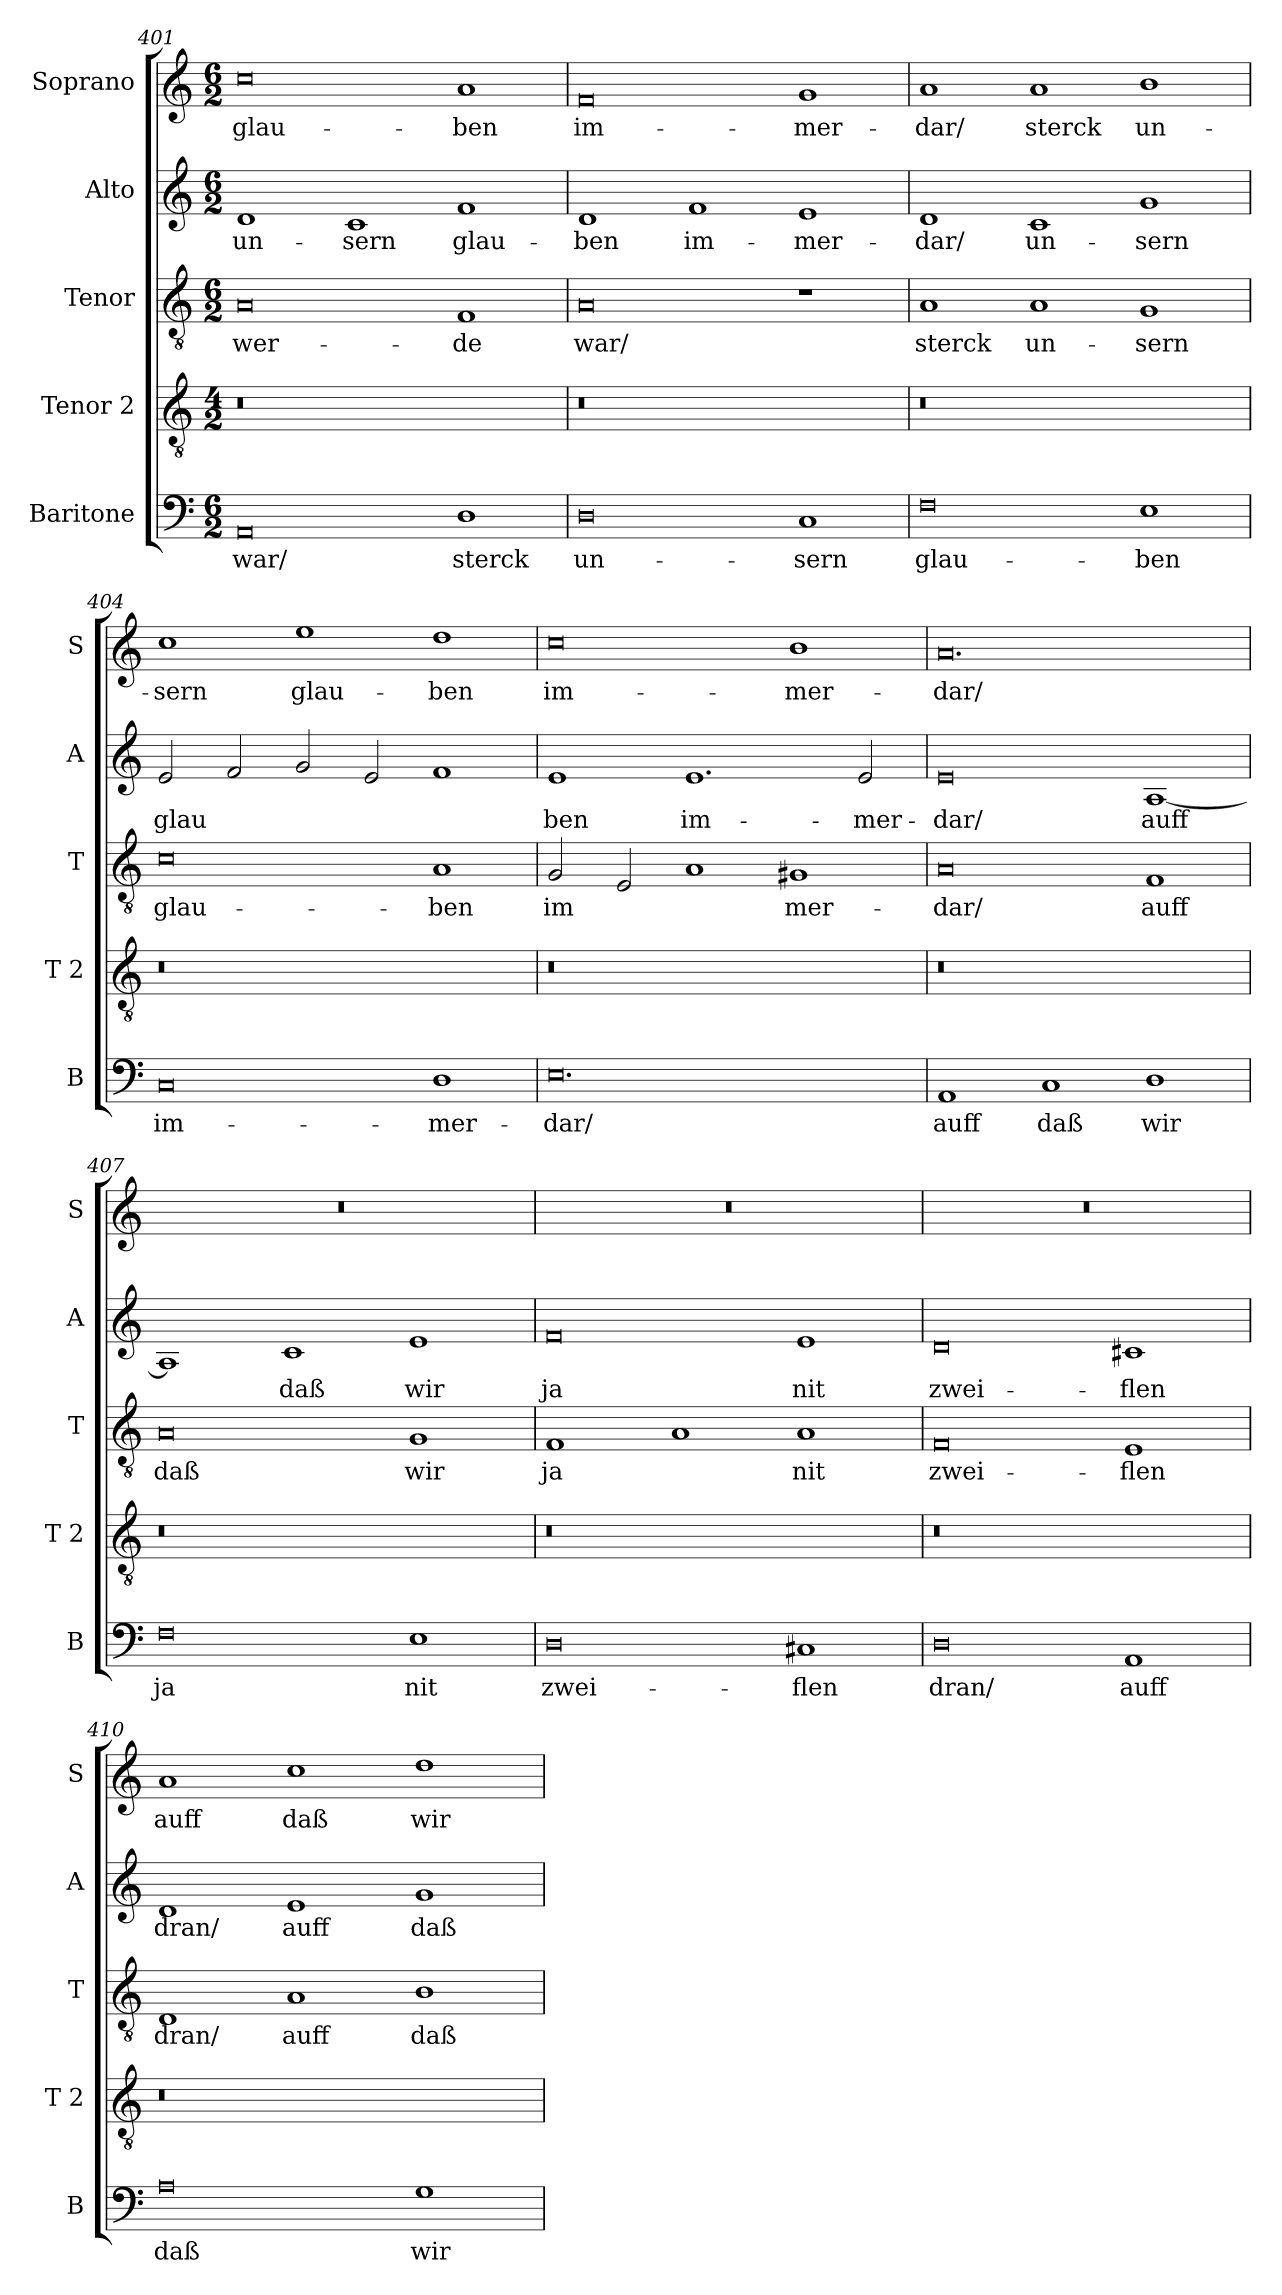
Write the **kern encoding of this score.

**kern	**text	**kern	**kern	**text	**kern	**text	**kern	**text
*part5	*part5	*part4	*part3	*part3	*part2	*part2	*part1	*part1
*staff5	*staff5	*staff4	*staff3	*staff3	*staff2	*staff2	*staff1	*staff1
*I"Baritone	*	*I"Tenor 2	*I"Tenor	*	*I"Alto	*	*I"Soprano	*
*I'B	*	*I'T 2	*I'T	*	*I'A	*	*I'S	*
!!LO:LB:g=z
*clefF4	*	*clefGv2	*clefGv2	*	*clefG2	*	*clefG2	*
*k[]	*	*k[]	*k[]	*	*k[]	*	*k[]	*
*C:	*	*C:	*C:	*	*C:	*	*C:	*
*M6/2	*	*M4/2	*M6/2	*	*M6/2	*	*M6/2	*
=401	=401	=401	=401	=401	=401	=401	=401	=401
!	!LO:LY:b:cj	!	!	!LO:LY:b:cj	!	!LO:LY:b:cj	!	!LO:LY:b:cj
0AA	war/	0r	0A	wer-	1d	un-	0cc	glau-
!	!	!	!	!	!	!LO:LY:b:cj	!	!
.	.	.	.	.	1c	-sern	.	.
!	!LO:LY:b:cj	!	!	!LO:LY:b:cj	!	!LO:LY:b:cj	!	!LO:LY:b:cj
1D	sterck	1ryy	1F	-de	1f	glau-	1a	-ben
=402	=402	=402	=402	=402	=402	=402	=402	=402
!	!LO:LY:b:cj	!	!	!LO:LY:b:cj	!	!LO:LY:b:cj	!	!LO:LY:b:cj
0D	un-	0r	0A	war/	1d	-ben	0f	im-
!	!	!	!	!	!	!LO:LY:b:cj	!	!
.	.	.	.	.	1f	im-	.	.
!	!LO:LY:b:cj	!	!	!	!	!LO:LY:b:cj	!	!LO:LY:b:cj
1C	-sern	1ryy	1r	.	1e	-mer-	1g	-mer-
=403	=403	=403	=403	=403	=403	=403	=403	=403
!	!LO:LY:b:cj	!	!	!LO:LY:b:cj	!	!LO:LY:b:cj	!	!LO:LY:b:cj
0F	glau-	0r	1A	sterck	1d	-dar/	1a	-dar/
!	!	!	!	!LO:LY:b:cj	!	!LO:LY:b:cj	!	!LO:LY:b:cj
.	.	.	1A	un-	1c	un-	1a	sterck
!	!LO:LY:b:cj	!	!	!LO:LY:b:cj	!	!LO:LY:b:cj	!	!LO:LY:b:cj
1E	-ben	1ryy	1G	-sern	1g	-sern	1b	un-
=404	=404	=404	=404	=404	=404	=404	=404	=404
!	!LO:LY:b:cj	!	!	!LO:LY:b:cj	!	!LO:LY:b:cj	!	!LO:LY:b:cj
0C	im-	0r	0c	glau-	2e/	glau-	1cc	-sern
!	!	!	!	!	!	!LO:LY:b:cj	!	!
.	.	.	.	.	2f/	--	.	.
!	!	!	!	!	!	!LO:LY:b:cj	!	!LO:LY:b:cj
.	.	.	.	.	2g/	--	1ee	glau-
!	!	!	!	!	!	!LO:LY:b:cj	!	!
.	.	.	.	.	2e/	--	.	.
!	!LO:LY:b:cj	!	!	!LO:LY:b:cj	!	!LO:LY:b:cj	!	!LO:LY:b:cj
1D	-mer-	1ryy	1A	-ben	1f	--	1dd	-ben
=405	=405	=405	=405	=405	=405	=405	=405	=405
!	!LO:LY:b:cj	!	!	!LO:LY:b:cj	!	!LO:LY:b:cj	!	!LO:LY:b:cj
0.E	-dar/	0r	2G/	im-	1e	-ben	0cc	im-
!	!	!	!	!LO:LY:b:cj	!	!	!	!
.	.	.	2E/	--	.	.	.	.
!	!	!	!	!LO:LY:b:cj	!	!LO:LY:b:cj	!	!
.	.	.	1A	--	1.e	im-	.	.
!	!	!	!	!LO:LY:b:cj	!	!	!	!LO:LY:b:cj
.	.	1ryy	1G#X	-mer-	.	.	1b	-mer-
!	!	!	!	!	!	!LO:LY:b:cj	!	!
.	.	.	.	.	2e/	-mer-	.	.
=406	=406	=406	=406	=406	=406	=406	=406	=406
!	!LO:LY:b:cj	!	!	!LO:LY:b:cj	!	!LO:LY:b:cj	!	!LO:LY:b:cj
1AA	auff	0r	0A	-dar/	0e	-dar/	0.a	-dar/
!	!LO:LY:b:cj	!	!	!	!	!	!	!
1C	daß	.	.	.	.	.	.	.
!	!LO:LY:b:cj	!	!	!LO:LY:b:cj	!	!LO:LY:b:cj	!	!
1D	wir	1ryy	1F	auff	[>1A	auff	.	.
!!LO:PB:g=z
=407	=407	=407	=407	=407	=407	=407	=407	=407
!	!LO:LY:b:cj	!	!	!LO:LY:b:cj	!	!LO:LY:b:cj	!	!
0F	ja	0r	0A	daß	1A]	.	0.r	.
!	!	!	!	!	!	!LO:LY:b:cj	!	!
.	.	.	.	.	1c	daß	.	.
!	!LO:LY:b:cj	!	!	!LO:LY:b:cj	!	!LO:LY:b:cj	!	!
1E	nit	1ryy	1G	wir	1e	wir	.	.
=408	=408	=408	=408	=408	=408	=408	=408	=408
!	!LO:LY:b:cj	!	!	!LO:LY:b:cj	!	!LO:LY:b:cj	!	!
0D	zwei-	0r	1F	ja	0f	ja	0.r	.
!	!	!	!	!LO:LY:b:cj	!	!	!	!
.	.	.	1A	.	.	.	.	.
!	!LO:LY:b:cj	!	!	!LO:LY:b:cj	!	!LO:LY:b:cj	!	!
1C#X	-flen	1ryy	1A	nit	1e	nit	.	.
=409	=409	=409	=409	=409	=409	=409	=409	=409
!	!LO:LY:b:cj	!	!	!LO:LY:b:cj	!	!LO:LY:b:cj	!	!
0D	dran/	0r	0F	zwei-	0d	zwei-	0.r	.
!	!LO:LY:b:cj	!	!	!LO:LY:b:cj	!	!LO:LY:b:cj	!	!
1AA	auff	1ryy	1E	-flen	1c#X	-flen	.	.
=410	=410	=410	=410	=410	=410	=410	=410	=410
!	!LO:LY:b:cj	!	!	!LO:LY:b:cj	!	!LO:LY:b:cj	!	!LO:LY:b:cj
0A	daß	0r	1D	dran/	1d	dran/	1a	auff
!	!	!	!	!LO:LY:b:cj	!	!LO:LY:b:cj	!	!LO:LY:b:cj
.	.	.	1A	auff	1e	auff	1cc	daß
!	!LO:LY:b:cj	!	!	!LO:LY:b:cj	!	!LO:LY:b:cj	!	!LO:LY:b:cj
1G	wir	1ryy	1B	daß	1g	daß	1dd	wir
=	=	=	=	=	=	=	=	=
*-	*-	*-	*-	*-	*-	*-	*-	*-
